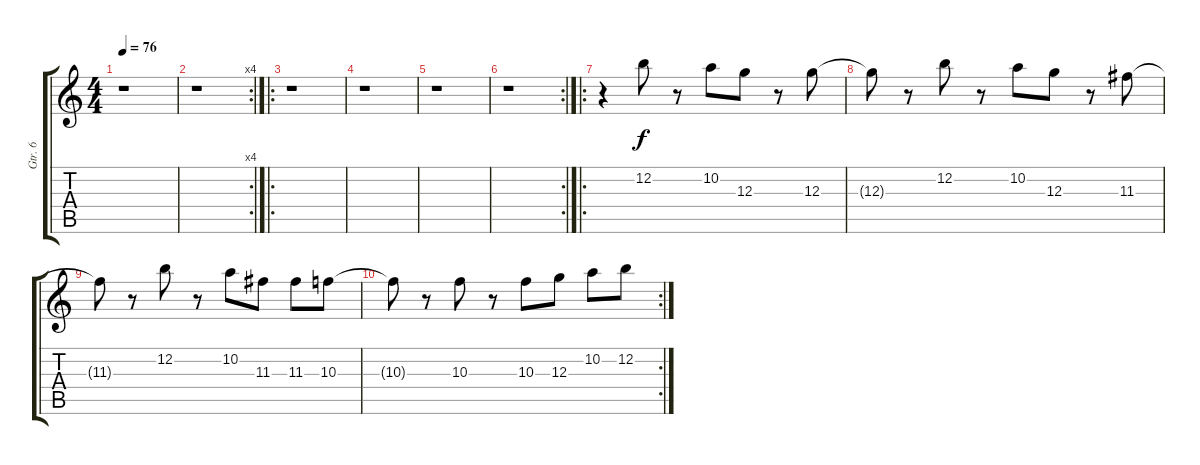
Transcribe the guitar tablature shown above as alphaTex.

\track ("Gtr. 6" "Gtr. 6") {instrument overdrivenguitar}
\staff {score tabs}
\tuning (E4 B3 G3 D3 A2 E2) {hide}
\ts (4 4)
\tempo 76
\clef g2
\ks c
r.1{dy f} |
\rc 4
r.1 |
\ro
r.1 |
r.1 |
r.1 |
\rc 2
r.1 |
\ro
r.4 12.2.8 r.8 10.2.8 12.3.8 r.8 12.3.8 |
12.3{t}.8 r.8 12.2.8 r.8 10.2.8 12.3.8 r.8 11.3.8 |
11.3{t}.8 r.8 12.2.8 r.8 10.2.8 11.3.8 11.3.8 10.3.8 |
\rc 2
10.3{t}.8 r.8 10.3.8 r.8 10.3.8 12.3.8 10.2.8 12.2.8
